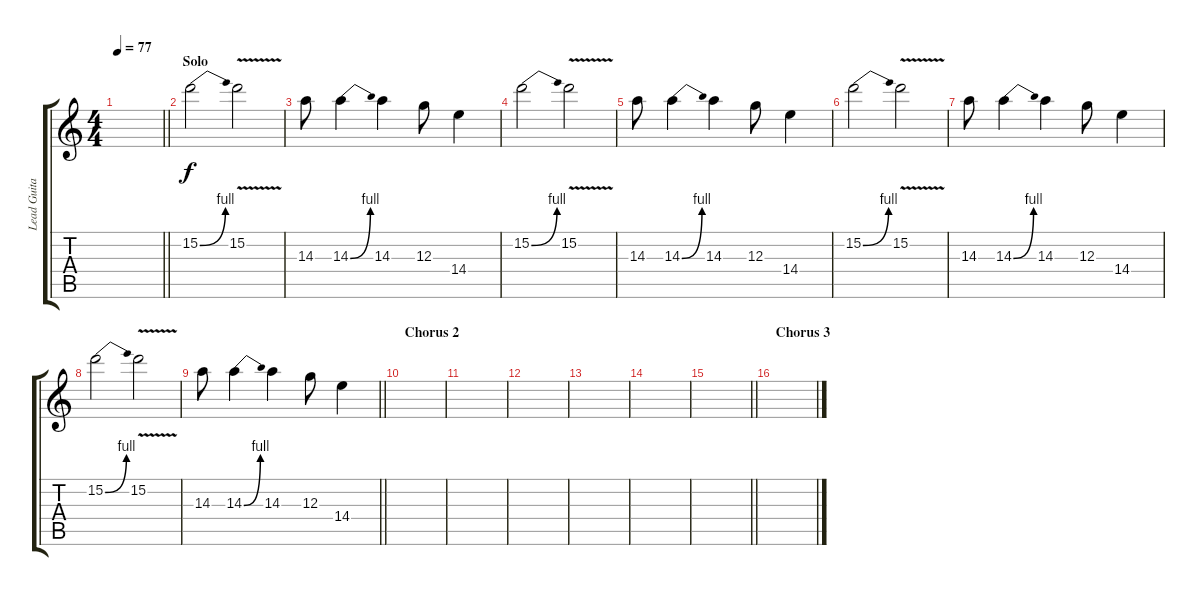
\track ("Lead Guitar - Gem Archer" "Lead Guita") {instrument electricguitarjazz}
\staff {score tabs}
\tuning (E4 B3 G3 D3 A2 E2) {hide}
\ts (4 4)
\tempo 77
\clef g2
\barLineRight lightlight
\ks c
|
\section ("" "Solo")
15.2{be (bend 0 0 60 4)}.2 15.2{v}.2 |
14.3.8 14.3{be (bend 0 0 60 4)}.4 14.3.4 12.3.8 14.4.4 |
15.2{be (bend 0 0 60 4)}.2 15.2{v}.2 |
14.3.8 14.3{be (bend 0 0 60 4)}.4 14.3.4 12.3.8 14.4.4 |
15.2{be (bend 0 0 60 4)}.2 15.2{v}.2 |
14.3.8 14.3{be (bend 0 0 60 4)}.4 14.3.4 12.3.8 14.4.4 |
15.2{be (bend 0 0 60 4)}.2 15.2{v}.2 |
\barLineRight lightlight
14.3.8 14.3{be (bend 0 0 60 4)}.4 14.3.4 12.3.8 14.4.4 |
\section ("" "Chorus 2")
|
|
|
|
|
\barLineRight lightlight
|
\section ("" "Chorus 3")
